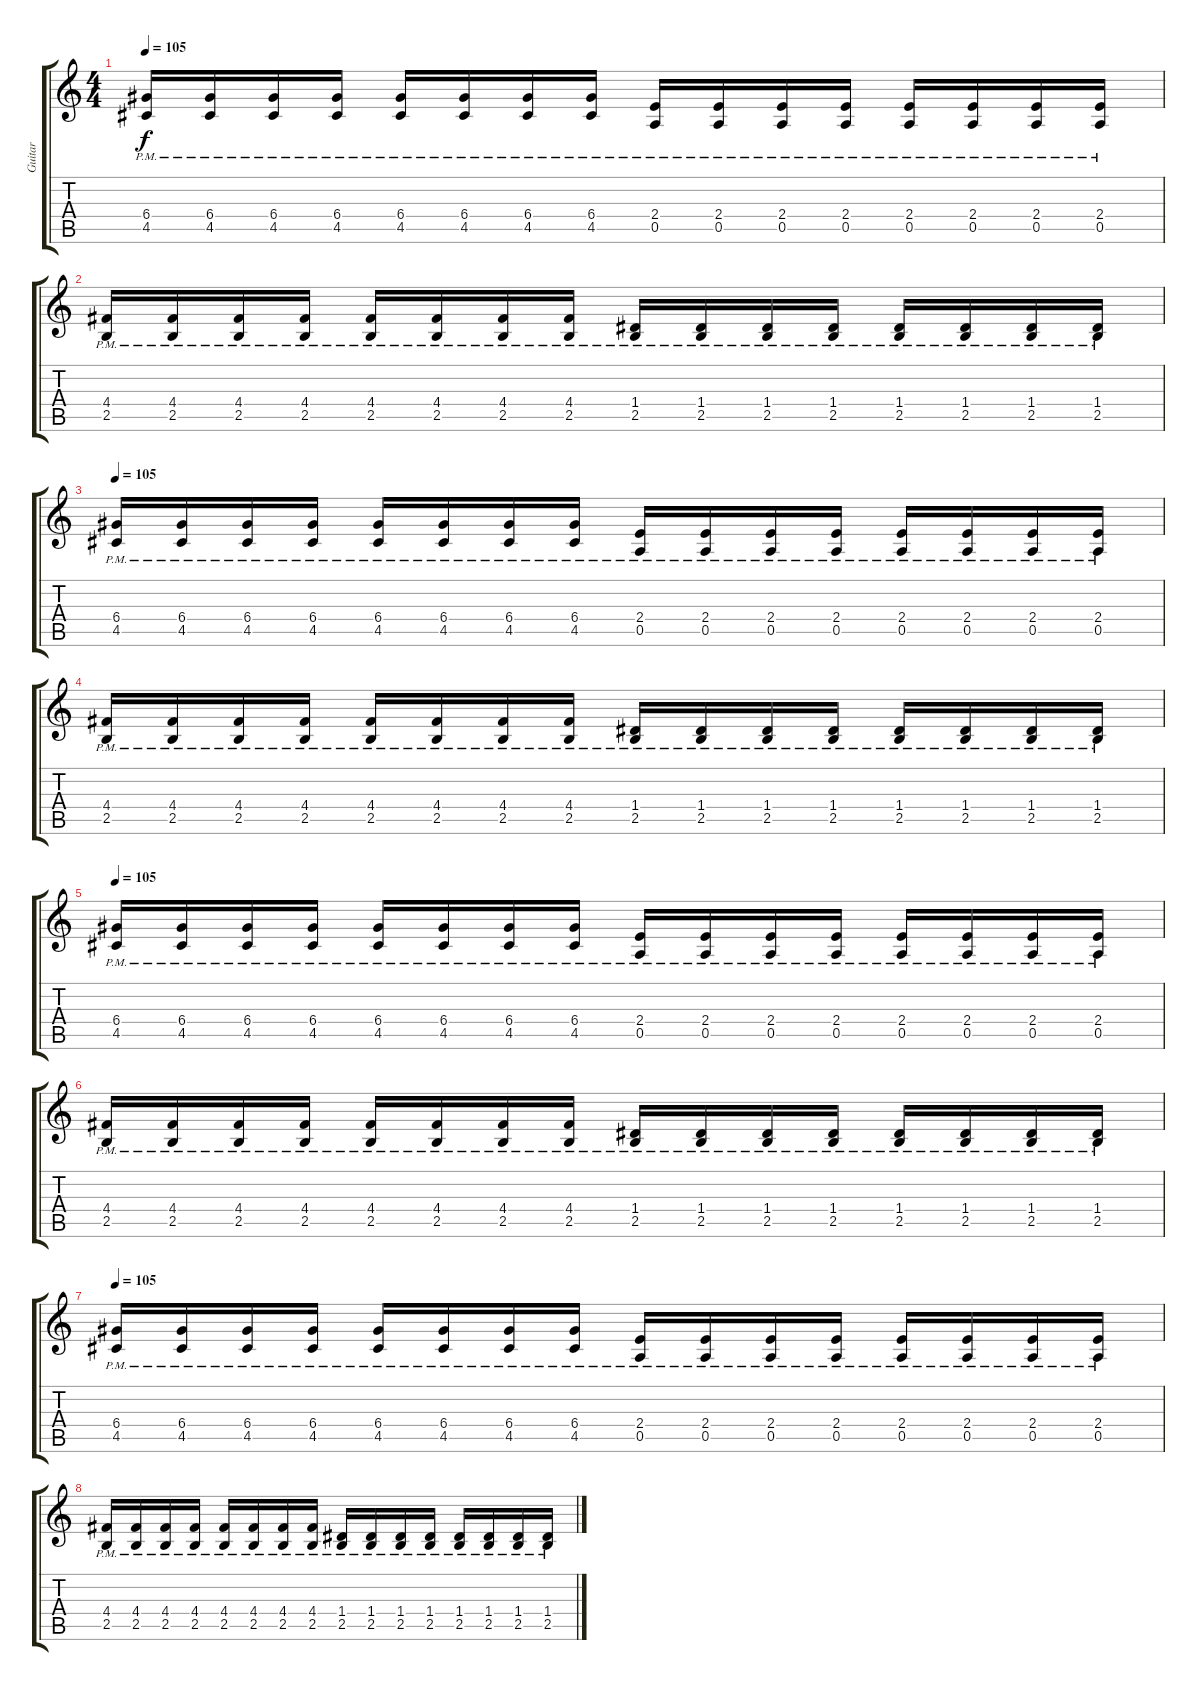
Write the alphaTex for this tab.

\track ("Guitar" "Guitar") {instrument distortionguitar}
\staff {score tabs}
\tuning (E4 B3 G3 D3 A2 E2) {hide}
\ts (4 4)
\tempo 105
\clef g2
\ks c
(6.4{pm} 4.5{pm}).16{dy f} (6.4{pm} 4.5{pm}).16 (6.4{pm} 4.5{pm}).16 (6.4{pm} 4.5{pm}).16 (6.4{pm} 4.5{pm}).16 (6.4{pm} 4.5{pm}).16 (6.4{pm} 4.5{pm}).16 (6.4{pm} 4.5{pm}).16 (2.4{pm} 0.5{pm}).16 (2.4{pm} 0.5{pm}).16 (2.4{pm} 0.5{pm}).16 (2.4{pm} 0.5{pm}).16 (2.4{pm} 0.5{pm}).16 (2.4{pm} 0.5{pm}).16 (2.4{pm} 0.5{pm}).16 (2.4{pm} 0.5{pm}).16 |
(4.4{pm} 2.5{pm}).16 (4.4{pm} 2.5{pm}).16 (4.4{pm} 2.5{pm}).16 (4.4{pm} 2.5{pm}).16 (4.4{pm} 2.5{pm}).16 (4.4{pm} 2.5{pm}).16 (4.4{pm} 2.5{pm}).16 (4.4{pm} 2.5{pm}).16 (1.4{pm} 2.5{pm}).16 (1.4{pm} 2.5{pm}).16 (1.4{pm} 2.5{pm}).16 (1.4{pm} 2.5{pm}).16 (1.4{pm} 2.5{pm}).16 (1.4{pm} 2.5{pm}).16 (1.4{pm} 2.5{pm}).16 (1.4{pm} 2.5{pm}).16 |
\tempo 105
(6.4{pm} 4.5{pm}).16 (6.4{pm} 4.5{pm}).16 (6.4{pm} 4.5{pm}).16 (6.4{pm} 4.5{pm}).16 (6.4{pm} 4.5{pm}).16 (6.4{pm} 4.5{pm}).16 (6.4{pm} 4.5{pm}).16 (6.4{pm} 4.5{pm}).16 (2.4{pm} 0.5{pm}).16 (2.4{pm} 0.5{pm}).16 (2.4{pm} 0.5{pm}).16 (2.4{pm} 0.5{pm}).16 (2.4{pm} 0.5{pm}).16 (2.4{pm} 0.5{pm}).16 (2.4{pm} 0.5{pm}).16 (2.4{pm} 0.5{pm}).16 |
(4.4{pm} 2.5{pm}).16 (4.4{pm} 2.5{pm}).16 (4.4{pm} 2.5{pm}).16 (4.4{pm} 2.5{pm}).16 (4.4{pm} 2.5{pm}).16 (4.4{pm} 2.5{pm}).16 (4.4{pm} 2.5{pm}).16 (4.4{pm} 2.5{pm}).16 (1.4{pm} 2.5{pm}).16 (1.4{pm} 2.5{pm}).16 (1.4{pm} 2.5{pm}).16 (1.4{pm} 2.5{pm}).16 (1.4{pm} 2.5{pm}).16 (1.4{pm} 2.5{pm}).16 (1.4{pm} 2.5{pm}).16 (1.4{pm} 2.5{pm}).16 |
\tempo 105
(6.4{pm} 4.5{pm}).16 (6.4{pm} 4.5{pm}).16 (6.4{pm} 4.5{pm}).16 (6.4{pm} 4.5{pm}).16 (6.4{pm} 4.5{pm}).16 (6.4{pm} 4.5{pm}).16 (6.4{pm} 4.5{pm}).16 (6.4{pm} 4.5{pm}).16 (2.4{pm} 0.5{pm}).16 (2.4{pm} 0.5{pm}).16 (2.4{pm} 0.5{pm}).16 (2.4{pm} 0.5{pm}).16 (2.4{pm} 0.5{pm}).16 (2.4{pm} 0.5{pm}).16 (2.4{pm} 0.5{pm}).16 (2.4{pm} 0.5{pm}).16 |
(4.4{pm} 2.5{pm}).16 (4.4{pm} 2.5{pm}).16 (4.4{pm} 2.5{pm}).16 (4.4{pm} 2.5{pm}).16 (4.4{pm} 2.5{pm}).16 (4.4{pm} 2.5{pm}).16 (4.4{pm} 2.5{pm}).16 (4.4{pm} 2.5{pm}).16 (1.4{pm} 2.5{pm}).16 (1.4{pm} 2.5{pm}).16 (1.4{pm} 2.5{pm}).16 (1.4{pm} 2.5{pm}).16 (1.4{pm} 2.5{pm}).16 (1.4{pm} 2.5{pm}).16 (1.4{pm} 2.5{pm}).16 (1.4{pm} 2.5{pm}).16 |
\tempo 105
(6.4{pm} 4.5{pm}).16 (6.4{pm} 4.5{pm}).16 (6.4{pm} 4.5{pm}).16 (6.4{pm} 4.5{pm}).16 (6.4{pm} 4.5{pm}).16 (6.4{pm} 4.5{pm}).16 (6.4{pm} 4.5{pm}).16 (6.4{pm} 4.5{pm}).16 (2.4{pm} 0.5{pm}).16 (2.4{pm} 0.5{pm}).16 (2.4{pm} 0.5{pm}).16 (2.4{pm} 0.5{pm}).16 (2.4{pm} 0.5{pm}).16 (2.4{pm} 0.5{pm}).16 (2.4{pm} 0.5{pm}).16 (2.4{pm} 0.5{pm}).16 |
(4.4{pm} 2.5{pm}).16 (4.4{pm} 2.5{pm}).16 (4.4{pm} 2.5{pm}).16 (4.4{pm} 2.5{pm}).16 (4.4{pm} 2.5{pm}).16 (4.4{pm} 2.5{pm}).16 (4.4{pm} 2.5{pm}).16 (4.4{pm} 2.5{pm}).16 (1.4{pm} 2.5{pm}).16 (1.4{pm} 2.5{pm}).16 (1.4{pm} 2.5{pm}).16 (1.4{pm} 2.5{pm}).16 (1.4{pm} 2.5{pm}).16 (1.4{pm} 2.5{pm}).16 (1.4{pm} 2.5{pm}).16 (1.4{pm} 2.5{pm}).16
